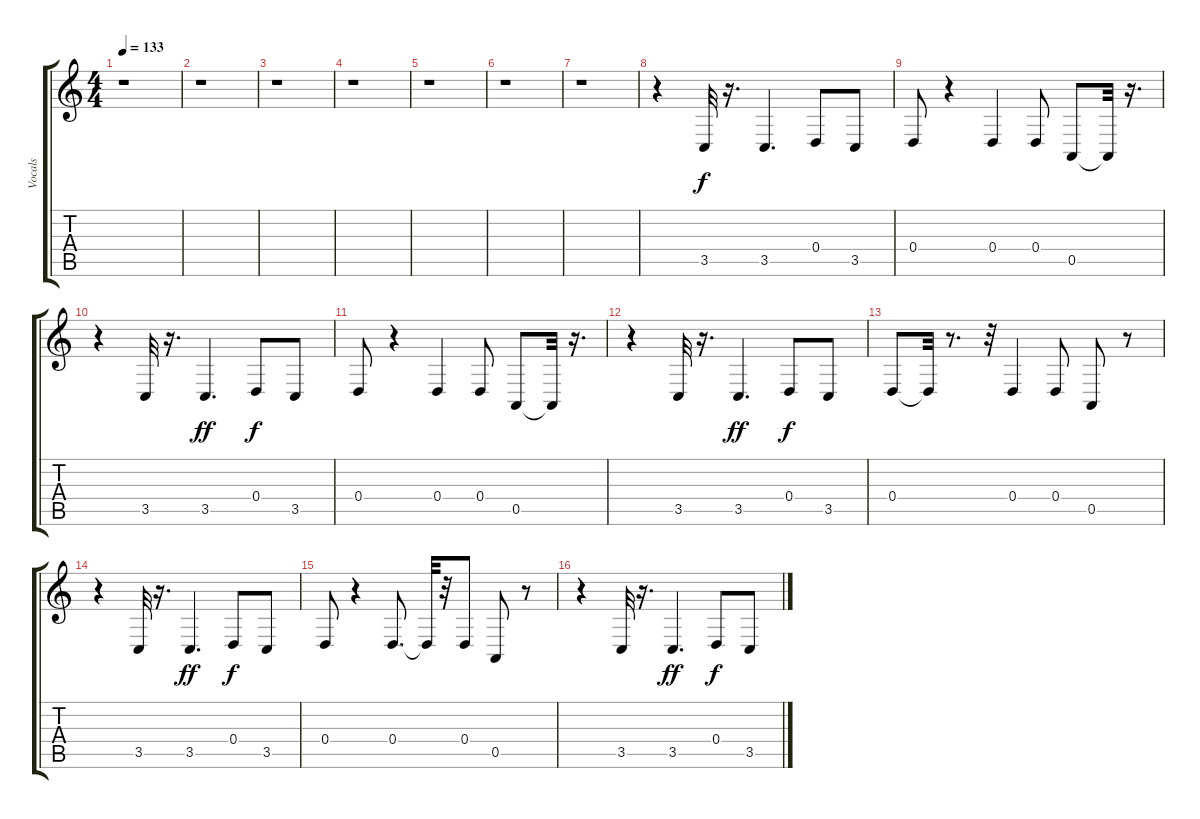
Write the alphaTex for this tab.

\track ("Vocals" "Vocals") {instrument lead6voice}
\staff {score tabs}
\tuning (E4 B3 G3 D3 A2 E2) {hide}
\ts (4 4)
\tempo 133
\clef g2
\ks c
r.1{dy f} |
r.1 |
r.1 |
r.1 |
r.1 |
r.1 |
r.1 |
r.4 3.5.32 r.16{d} 3.5.4{d} 0.4.8 3.5.8 |
0.4.8 r.4 0.4.4 0.4.8 0.5.8 0.5{t}.32 r.16{d} |
r.4 3.5.32 r.16{d} 3.5.4{d dy ff} 0.4.8{dy f} 3.5.8 |
0.4.8 r.4 0.4.4 0.4.8 0.5.8 0.5{t}.32 r.16{d} |
r.4 3.5.32 r.16{d} 3.5.4{d dy ff} 0.4.8{dy f} 3.5.8 |
0.4.8 0.4{t}.32 r.8{d} r.32 0.4.4 0.4.8 0.5.8 r.8 |
r.4 3.5.32 r.16{d} 3.5.4{d dy ff} 0.4.8{dy f} 3.5.8 |
0.4.8 r.4 0.4.8{d} 0.4{t}.32 r.32 0.4.8 0.5.8 r.8 |
r.4 3.5.32 r.16{d} 3.5.4{d dy ff} 0.4.8{dy f} 3.5.8
